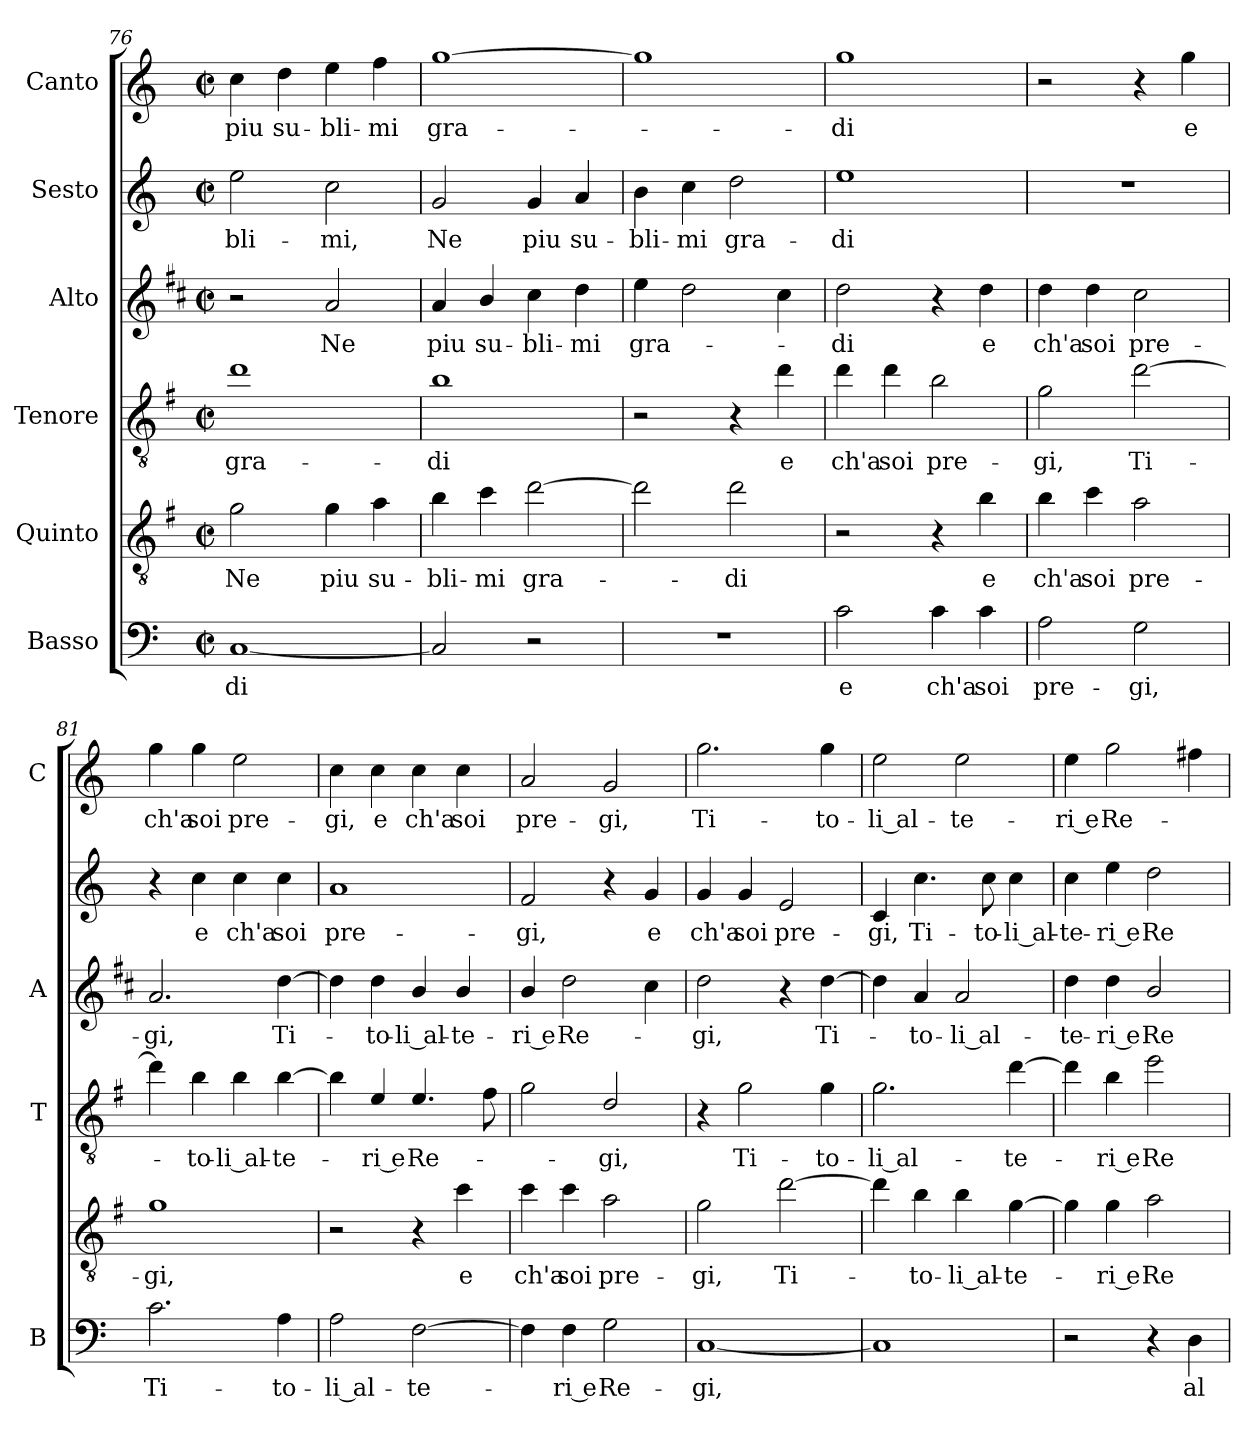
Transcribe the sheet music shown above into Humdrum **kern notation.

**kern	**text	**kern	**text	**kern	**text	**kern	**text	**kern	**text	**kern	**text
*part6	*part6	*part5	*part5	*part4	*part4	*part3	*part3	*part2	*part2	*part1	*part1
*staff6	*staff6	*staff5	*staff5	*staff4	*staff4	*staff3	*staff3	*staff2	*staff2	*staff1	*staff1
*I"Basso	*	*I"Quinto	*	*I"Tenore	*	*I"Alto	*	*I"Sesto	*	*I"Canto	*
*I'B	*	*	*	*I'T	*	*I'A	*	*	*	*I'C	*
*clefF4	*	*clefGv2	*	*clefGv2	*	*clefG2	*	*clefG2	*	*clefG2	*
*	*	*ITrd4c7	*	*ITrd4c7	*	*ITrd1c2	*	*	*	*	*
*k[]	*	*k[]	*	*k[]	*	*k[]	*	*k[]	*	*k[]	*
*C:	*	*C:	*	*C:	*	*C:	*	*C:	*	*C:	*
*M2/2	*	*M2/2	*	*M2/2	*	*M2/2	*	*M2/2	*	*M2/2	*
*met(c|)	*	*met(c|)	*	*met(c|)	*	*met(c|)	*	*met(c|)	*	*met(c|)	*
=76	=76	=76	=76	=76	=76	=76	=76	=76	=76	=76	=76
!	!LO:LY:b	!	!LO:LY:b	!	!LO:LY:b	!	!	!	!LO:LY:b	!	!LO:LY:b
[1C	-di	2c\	Ne	1g	gra-	2r	.	2ee\	-bli-	4cc\	piu
!	!	!	!	!	!	!	!	!	!	!	!LO:LY:b
.	.	.	.	.	.	.	.	.	.	4dd\	su-
!	!	!	!LO:LY:b	!	!	!	!LO:LY:b	!	!LO:LY:b	!	!LO:LY:b
.	.	4c\	piu	.	.	2g/	Ne	2cc\	-mi,	4ee\	-bli-
!	!	!	!LO:LY:b	!	!	!	!	!	!	!	!LO:LY:b
.	.	4d\	su-	.	.	.	.	.	.	4ff\	-mi
=77	=77	=77	=77	=77	=77	=77	=77	=77	=77	=77	=77
!	!	!	!LO:LY:b	!	!LO:LY:b	!	!LO:LY:b	!	!LO:LY:b	!	!LO:LY:b
2C/]	.	4e\	-bli-	1e	-di	4g/	piu	2g/	Ne	[1gg	gra-
!	!	!	!LO:LY:b	!	!	!	!LO:LY:b	!	!	!	!
.	.	4f\	-mi	.	.	4a/	su-	.	.	.	.
!	!	!	!LO:LY:b	!	!	!	!LO:LY:b	!	!LO:LY:b	!	!
2r	.	[2g\	gra-	.	.	4b\	-bli-	4g/	piu	.	.
!	!	!	!	!	!	!	!LO:LY:b	!	!LO:LY:b	!	!
.	.	.	.	.	.	4cc\	-mi	4a/	su-	.	.
=78	=78	=78	=78	=78	=78	=78	=78	=78	=78	=78	=78
!	!	!	!	!	!	!	!LO:LY:b	!	!LO:LY:b	!	!
1r	.	2g\]	.	2rc	.	4dd\	gra-	4b\	-bli-	1gg]	.
!	!	!	!	!	!	!	!	!	!LO:LY:b	!	!
.	.	.	.	.	.	2cc\	.	4cc\	-mi	.	.
!	!	!	!LO:LY:b	!	!	!	!	!	!LO:LY:b	!	!
.	.	2g\	-di	4r	.	.	.	2dd\	gra-	.	.
!	!	!	!	!	!LO:LY:b	!	!	!	!	!	!
.	.	.	.	4g\	e	4b\	.	.	.	.	.
=79	=79	=79	=79	=79	=79	=79	=79	=79	=79	=79	=79
!	!LO:LY:b	!	!	!	!LO:LY:b	!	!LO:LY:b	!	!LO:LY:b	!	!LO:LY:b
2c\	e	2r	.	4g\	ch'a	2cc\	-di	1ee	-di	1gg	-di
!	!	!	!	!	!LO:LY:b	!	!	!	!	!	!
.	.	.	.	4g\	soi	.	.	.	.	.	.
!	!LO:LY:b	!	!	!	!LO:LY:b	!	!	!	!	!	!
4c\	ch'a	4r	.	2e\	pre-	4r	.	.	.	.	.
!	!LO:LY:b	!	!LO:LY:b	!	!	!	!LO:LY:b	!	!	!	!
4c\	soi	4e\	e	.	.	4cc\	e	.	.	.	.
=80	=80	=80	=80	=80	=80	=80	=80	=80	=80	=80	=80
!	!LO:LY:b	!	!LO:LY:b	!	!LO:LY:b	!	!LO:LY:b	!	!	!	!
2A\	pre-	4e\	ch'a	2c\	-gi,	4cc\	ch'a	1r	.	2r	.
!	!	!	!LO:LY:b	!	!	!	!LO:LY:b	!	!	!	!
.	.	4f\	soi	.	.	4cc\	soi	.	.	.	.
!	!LO:LY:b	!	!LO:LY:b	!	!LO:LY:b	!	!LO:LY:b	!	!	!	!
2G\	-gi,	2d\	pre-	[2g\	Ti-	2b\	pre-	.	.	4r	.
!	!	!	!	!	!	!	!	!	!	!	!LO:LY:b
.	.	.	.	.	.	.	.	.	.	4gg\	e
=81	=81	=81	=81	=81	=81	=81	=81	=81	=81	=81	=81
!	!LO:LY:b	!	!LO:LY:b	!	!	!	!LO:LY:b	!	!	!	!LO:LY:b
2.c\	Ti-	1c	-gi,	4g\]	.	2.g/	-gi,	4r	.	4gg\	ch'a
!	!	!	!	!	!LO:LY:b	!	!	!	!LO:LY:b	!	!LO:LY:b
.	.	.	.	4e\	-to-	.	.	4cc\	e	4gg\	soi
!	!	!	!	!	!LO:LY:b	!	!	!	!LO:LY:b	!	!LO:LY:b
.	.	.	.	4e\	-li al-	.	.	4cc\	ch'a	2ee\	pre-
!	!LO:LY:b	!	!	!	!LO:LY:b	!	!LO:LY:b	!	!LO:LY:b	!	!
4A\	-to-	.	.	[4e\	-te-	[4cc\	Ti-	4cc\	soi	.	.
!!LO:LB:g=z
=82	=82	=82	=82	=82	=82	=82	=82	=82	=82	=82	=82
!	!LO:LY:b	!	!	!	!	!	!	!	!LO:LY:b	!	!LO:LY:b
2A\	-li al-	2r	.	4e\]	.	4cc\]	.	1a	pre-	4cc\	-gi,
!	!	!	!	!	!LO:LY:b	!	!LO:LY:b	!	!	!	!LO:LY:b
.	.	.	.	4A/	-ri e	4cc\	-to-	.	.	4cc\	e
!	!LO:LY:b	!	!	!	!LO:LY:b	!	!LO:LY:b	!	!	!	!LO:LY:b
[2F\	-te-	4r	.	4.A/	Re-	4a/	-li al-	.	.	4cc\	ch'a
!	!	!	!LO:LY:b	!	!	!	!LO:LY:b	!	!	!	!LO:LY:b
.	.	4f\	e	.	.	4a/	-te-	.	.	4cc\	soi
.	.	.	.	8B\	.	.	.	.	.	.	.
=83	=83	=83	=83	=83	=83	=83	=83	=83	=83	=83	=83
!	!	!	!LO:LY:b	!	!	!	!LO:LY:b	!	!LO:LY:b	!	!LO:LY:b
4F\]	.	4f\	ch'a	2c\	.	4a/	-ri e	2f/	-gi,	2a/	pre-
!	!LO:LY:b	!	!LO:LY:b	!	!	!	!LO:LY:b	!	!	!	!
4F\	-ri e	4f\	soi	.	.	2cc\	Re-	.	.	.	.
!	!LO:LY:b	!	!LO:LY:b	!	!LO:LY:b	!	!	!	!	!	!LO:LY:b
2G\	Re-	2d\	pre-	2G/	-gi,	.	.	4r	.	2g/	-gi,
!	!	!	!	!	!	!	!	!	!LO:LY:b	!	!
.	.	.	.	.	.	4b\	.	4g/	e	.	.
=84	=84	=84	=84	=84	=84	=84	=84	=84	=84	=84	=84
!	!LO:LY:b	!	!LO:LY:b	!	!	!	!LO:LY:b	!	!LO:LY:b	!	!LO:LY:b
[1C	-gi,	2c\	-gi,	4r	.	2cc\	-gi,	4g/	ch'a	2.gg\	Ti-
!	!	!	!	!	!LO:LY:b	!	!	!	!LO:LY:b	!	!
.	.	.	.	2c\	Ti-	.	.	4g/	soi	.	.
!	!	!	!LO:LY:b	!	!	!	!	!	!LO:LY:b	!	!
.	.	[2g\	Ti-	.	.	4r	.	2e/	pre-	.	.
!	!	!	!	!	!LO:LY:b	!	!LO:LY:b	!	!	!	!LO:LY:b
.	.	.	.	4c\	-to-	[4cc\	Ti-	.	.	4gg\	-to-
=85	=85	=85	=85	=85	=85	=85	=85	=85	=85	=85	=85
!	!	!	!	!	!LO:LY:b	!	!	!	!LO:LY:b	!	!LO:LY:b
1C]	.	4g\]	.	2.c\	-li al-	4cc\]	.	4c/	-gi,	2ee\	-li al-
!	!	!	!LO:LY:b	!	!	!	!LO:LY:b	!	!LO:LY:b	!	!
.	.	4e\	-to-	.	.	4g/	-to-	4.cc\	Ti-	.	.
!	!	!	!LO:LY:b	!	!	!	!LO:LY:b	!	!	!	!LO:LY:b
.	.	4e\	-li al-	.	.	2g/	-li al-	.	.	2ee\	-te-
!	!	!	!	!	!	!	!	!	!LO:LY:b	!	!
.	.	.	.	.	.	.	.	8cc\	-to-	.	.
!	!	!	!LO:LY:b	!	!LO:LY:b	!	!	!	!LO:LY:b	!	!
.	.	[4c\	-te-	[4g\	-te-	.	.	4cc\	-li al-	.	.
=86	=86	=86	=86	=86	=86	=86	=86	=86	=86	=86	=86
!	!	!	!	!	!	!	!LO:LY:b	!	!LO:LY:b	!	!LO:LY:b
2r	.	4c\]	.	4g\]	.	4cc\	-te-	4cc\	-te-	4ee\	-ri e
!	!	!	!LO:LY:b	!	!LO:LY:b	!	!LO:LY:b	!	!LO:LY:b	!	!LO:LY:b
.	.	4c\	-ri e	4e\	-ri e	4cc\	-ri e	4ee\	-ri e	2gg\	Re-
!	!	!	!LO:LY:b	!	!LO:LY:b	!	!LO:LY:b	!	!LO:LY:b	!	!
4r	.	2d\	Re-	2a\	Re-	2a/	Re-	2dd\	Re-	.	.
!	!LO:LY:b	!	!	!	!	!	!	!	!	!	!
4D\	al-	.	.	.	.	.	.	.	.	4ff#X\	.
=	=	=	=	=	=	=	=	=	=	=	=
*-	*-	*-	*-	*-	*-	*-	*-	*-	*-	*-	*-
